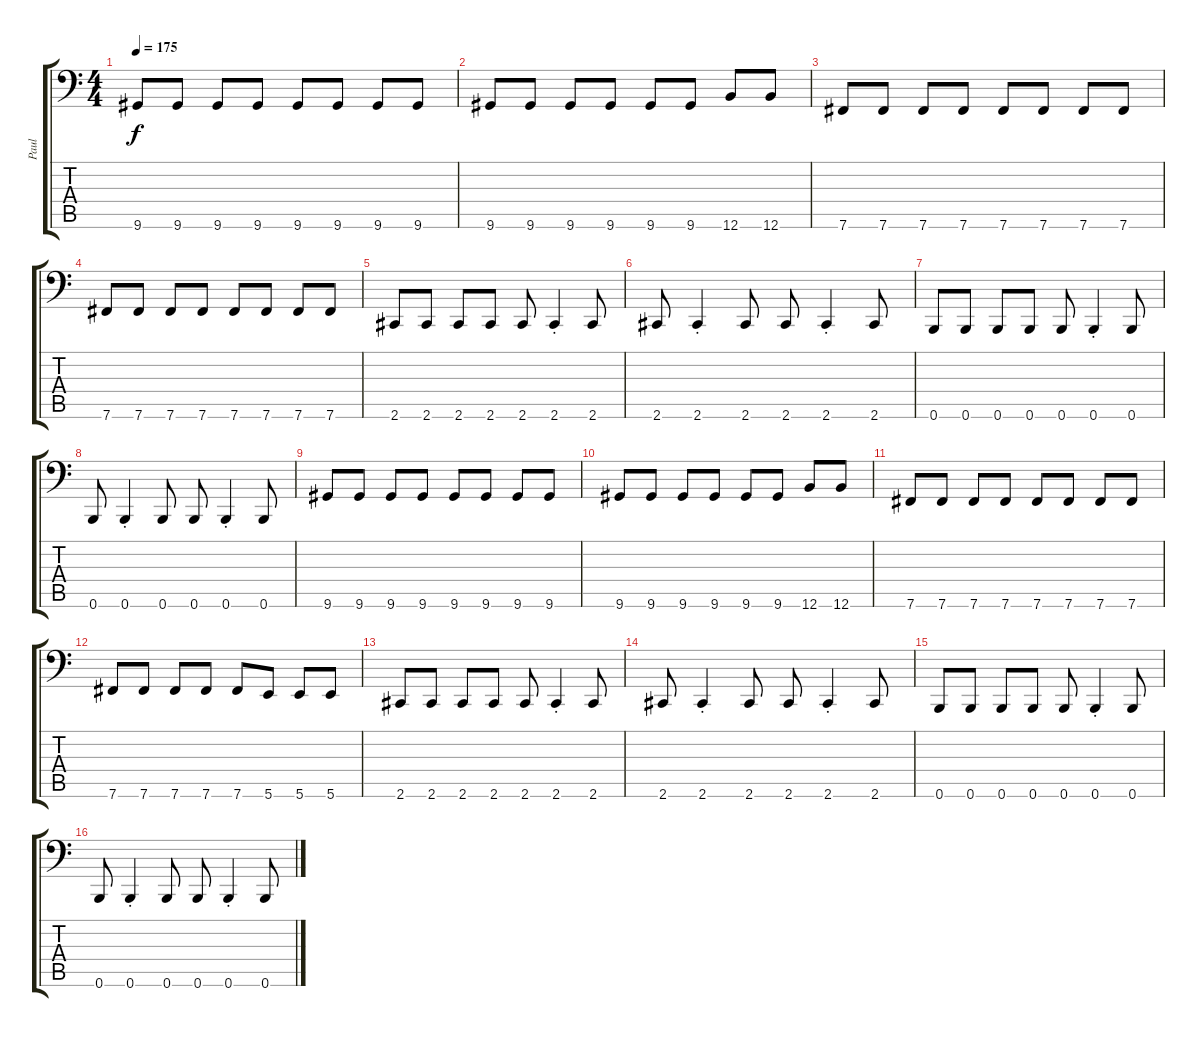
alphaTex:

\track ("Paul" "Paul") {instrument electricbasspick}
\staff {score tabs}
\tuning (Db3 Ab2 E2 B1 Gb1 B0) {hide}
\ts (4 4)
\tempo 175
\clef f4
\ks c
9.6.8{dy f} 9.6.8 9.6.8 9.6.8 9.6.8 9.6.8 9.6.8 9.6.8 |
9.6.8 9.6.8 9.6.8 9.6.8 9.6.8 9.6.8 12.6.8 12.6.8 |
7.6.8 7.6.8 7.6.8 7.6.8 7.6.8 7.6.8 7.6.8 7.6.8 |
7.6.8 7.6.8 7.6.8 7.6.8 7.6.8 7.6.8 7.6.8 7.6.8 |
2.6.8 2.6.8 2.6.8 2.6.8 2.6.8 2.6{st}.4 2.6.8 |
2.6.8 2.6{st}.4 2.6.8 2.6.8 2.6{st}.4 2.6.8 |
0.6.8 0.6.8 0.6.8 0.6.8 0.6.8 0.6{st}.4 0.6.8 |
0.6.8 0.6{st}.4 0.6.8 0.6.8 0.6{st}.4 0.6.8 |
9.6.8 9.6.8 9.6.8 9.6.8 9.6.8 9.6.8 9.6.8 9.6.8 |
9.6.8 9.6.8 9.6.8 9.6.8 9.6.8 9.6.8 12.6.8 12.6.8 |
7.6.8 7.6.8 7.6.8 7.6.8 7.6.8 7.6.8 7.6.8 7.6.8 |
7.6.8 7.6.8 7.6.8 7.6.8 7.6.8 5.6.8 5.6.8 5.6.8 |
2.6.8 2.6.8 2.6.8 2.6.8 2.6.8 2.6{st}.4 2.6.8 |
2.6.8 2.6{st}.4 2.6.8 2.6.8 2.6{st}.4 2.6.8 |
0.6.8 0.6.8 0.6.8 0.6.8 0.6.8 0.6{st}.4 0.6.8 |
0.6.8 0.6{st}.4 0.6.8 0.6.8 0.6{st}.4 0.6.8
